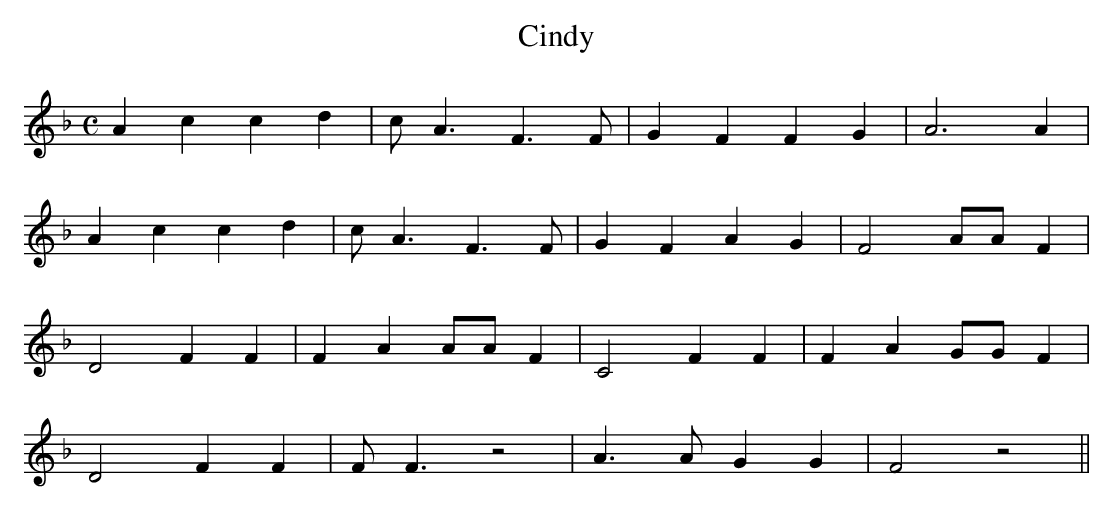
X:1
T:Cindy
M:C
L:1/8
K:F
A2c2c2d2|cA3 F3F|G2F2F2G2|A6 A2|
A2c2c2d2|cA3 F3F|G2F2A2G2|F4 AA F2|
D4 F2F2|F2A2 AAF2|C4 F2F2|F2A2 GG F2|
D4 F2F2|FF3 z4|A3A G2G2|F4 z4||
